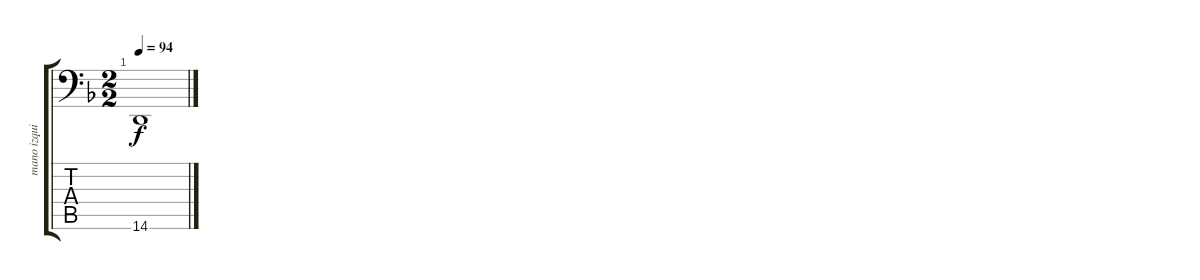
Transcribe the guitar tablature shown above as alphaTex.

\track ("mano izquierda" "mano izqui") {instrument acousticgrandpiano}
\staff {score tabs}
\tuning (E4 B3 G3 D3 A2 C1) {hide}
\ts (2 2)
\tempo 94
\clef f4
\ks f
14.6.1{dy f}
